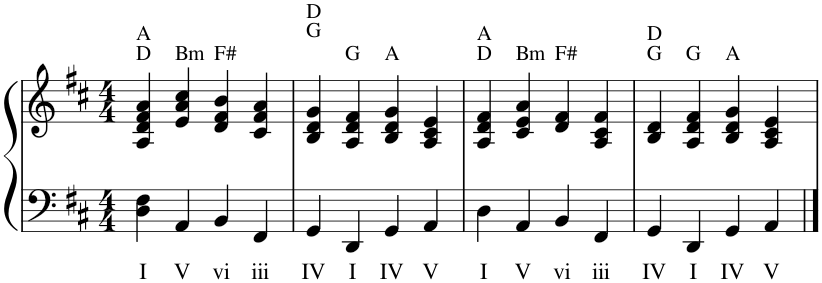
**kern	**text	**kern
*part1	*part1	*part1
*staff2	*staff2	*staff1
*I"Harpsichord	*	*
*I'Hpschd	*	*
*clefF4	*	*clefG2
*k[f#c#]	*	*k[f#c#]
*M4/4	*	*M4/4
=1	=1	=1
!	!	!LO:TX:a:t=D
!	!	!LO:TX:a:t=A
!	!LO:LY:b	!
4D\ 4F#\	I	4A/ 4d/ 4f#/ 4a/
!	!	!LO:TX:a:t=Bm
!	!LO:LY:b	!
4AA/	V	4e/ 4a/ 4cc#/
!	!	!LO:TX:a:t=F#
!	!LO:LY:b	!
4BB/	vi	4d/ 4f#/ 4b/
!	!LO:LY:b	!
4FF#/	iii	4c#/ 4f#/ 4a/
=2	=2	=2
!	!	!LO:TX:a:t=G
!	!	!LO:TX:a:t=D
!	!LO:LY:b	!
4GG/	IV	4B/ 4d/ 4g/
!	!	!LO:TX:a:t=G
!	!LO:LY:b	!
4DD/	I	4A/ 4d/ 4f#/
!	!	!LO:TX:a:t=A
!	!LO:LY:b	!
4GG/	IV	4B/ 4d/ 4g/
!	!LO:LY:b	!
4AA/	V	4A/ 4c#/ 4e/
=3	=3	=3
!	!	!LO:TX:a:t=D
!	!	!LO:TX:a:t=A
!	!LO:LY:b	!
4D\	I	4A/ 4d/ 4f#/
!	!	!LO:TX:a:t=Bm
!	!LO:LY:b	!
4AA/	V	4c#/ 4e/ 4a/
!	!	!LO:TX:a:t=F#
!	!LO:LY:b	!
4BB/	vi	4d/ 4f#/
!	!LO:LY:b	!
4FF#/	iii	4A/ 4c#/ 4f#/
=4	=4	=4
!	!	!LO:TX:a:t=G
!	!	!LO:TX:a:t=D
!	!LO:LY:b	!
4GG/	IV	4B/ 4d/
!	!	!LO:TX:a:t=G
!	!LO:LY:b	!
4DD/	I	4A/ 4d/ 4f#/
!	!	!LO:TX:a:t=A
!	!LO:LY:b	!
4GG/	IV	4B/ 4d/ 4g/
!	!LO:LY:b	!
4AA/	V	4A/ 4c#/ 4e/
=	=	=
*-	*-	*-
